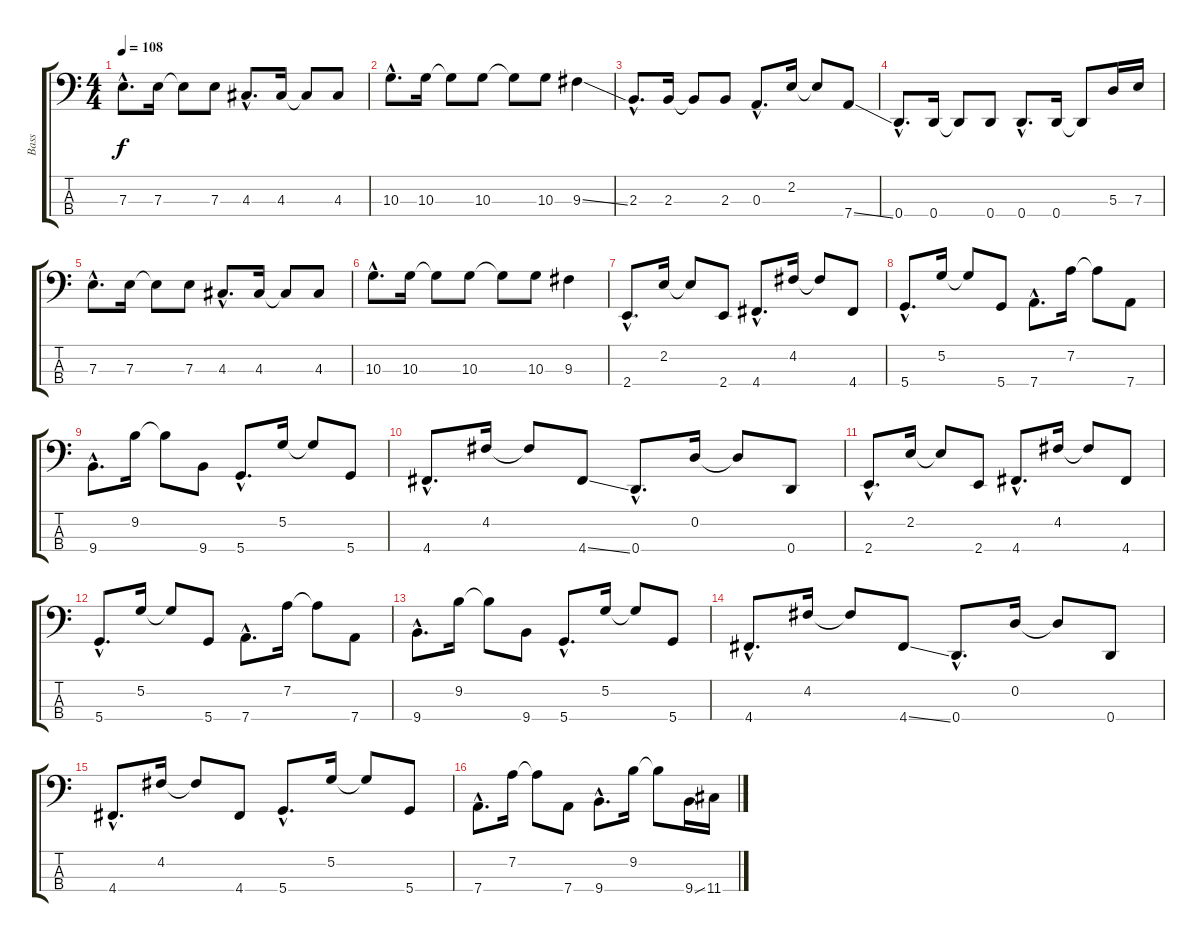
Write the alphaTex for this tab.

\track ("Bass" "Bass") {instrument electricbassfinger}
\staff {score tabs}
\tuning (G2 D2 A1 D1) {hide}
\ts (4 4)
\tempo 108
\clef f4
\ks c
7.3{hac}.8{d dy f} 7.3.16 7.3{t}.8 7.3.8 4.3{hac}.8{d} 4.3.16 4.3{t}.8 4.3.8 |
10.3{hac}.8{d} 10.3.16 10.3{t}.8 10.3.8 10.3{t}.8 10.3.8 9.3{ss}.4 |
2.3{hac}.8{d} 2.3.16 2.3{t}.8 2.3.8 0.3{hac}.8{d} 2.2.16 2.2{t}.8 7.4{ss}.8 |
0.4{hac}.8{d} 0.4.16 0.4{t}.8 0.4.8 0.4{hac}.8{d} 0.4.16 0.4{t}.8 5.3.16 7.3.16 |
7.3{hac}.8{d} 7.3.16 7.3{t}.8 7.3.8 4.3{hac}.8{d} 4.3.16 4.3{t}.8 4.3.8 |
10.3{hac}.8{d} 10.3.16 10.3{t}.8 10.3.8 10.3{t}.8 10.3.8 9.3.4 |
2.4{hac}.8{d} 2.2.16 2.2{t}.8 2.4.8 4.4{hac}.8{d} 4.2.16 4.2{t}.8 4.4.8 |
5.4{hac}.8{d} 5.2.16 5.2{t}.8 5.4.8 7.4{hac}.8{d} 7.2.16 7.2{t}.8 7.4.8 |
9.4{hac}.8{d} 9.2.16 9.2{t}.8 9.4.8 5.4{hac}.8{d} 5.2.16 5.2{t}.8 5.4.8 |
4.4{hac}.8{d} 4.2.16 4.2{t}.8 4.4{ss}.8 0.4{hac}.8{d} 0.2.16 0.2{t}.8 0.4.8 |
2.4{hac}.8{d} 2.2.16 2.2{t}.8 2.4.8 4.4{hac}.8{d} 4.2.16 4.2{t}.8 4.4.8 |
5.4{hac}.8{d} 5.2.16 5.2{t}.8 5.4.8 7.4{hac}.8{d} 7.2.16 7.2{t}.8 7.4.8 |
9.4{hac}.8{d} 9.2.16 9.2{t}.8 9.4.8 5.4{hac}.8{d} 5.2.16 5.2{t}.8 5.4.8 |
4.4{hac}.8{d} 4.2.16 4.2{t}.8 4.4{ss}.8 0.4{hac}.8{d} 0.2.16 0.2{t}.8 0.4.8 |
4.4{hac}.8{d} 4.2.16 4.2{t}.8 4.4.8 5.4{hac}.8{d} 5.2.16 5.2{t}.8 5.4.8 |
7.4{hac}.8{d} 7.2.16 7.2{t}.8 7.4.8 9.4{hac}.8{d} 9.2.16 9.2{t}.8 9.4{ss}.16 11.4.16
